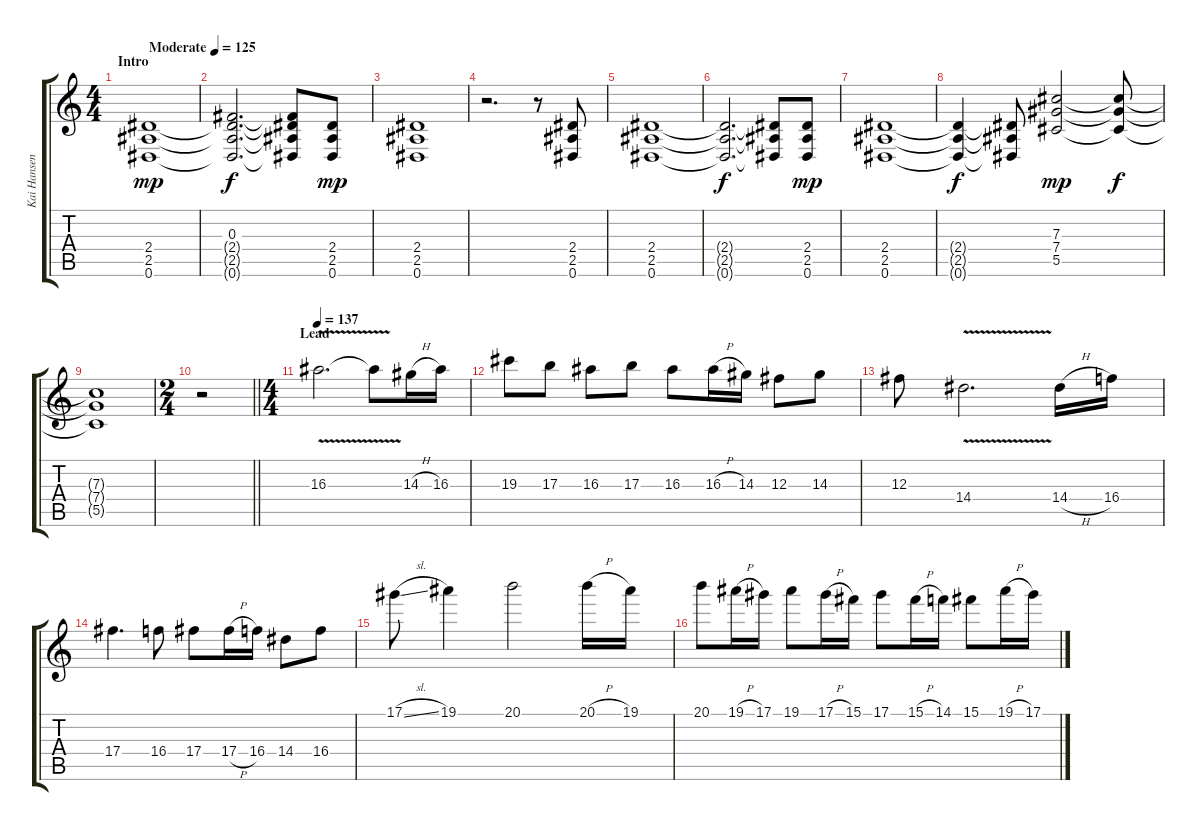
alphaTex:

\track ("Kai Hansen" "Kai Hansen") {instrument distortionguitar}
\staff {score tabs}
\tuning (Eb4 Bb3 Gb3 Db3 Ab2 Eb2) {hide}
\ts (4 4)
\section ("" "Intro")
\tempo (125 "Moderate")
\clef g2
\ks c
(2.4 2.5 0.6).1{dy mp instrument distortionguitar} |
(0.3 2.4{t} 2.5{t} 0.6{t}).2{d dy f} (0.3{t} 2.4{t} 2.5{t} 0.6{t}).8 (2.4 2.5 0.6).8{dy mp} |
(2.4 2.5 0.6).1 |
r.2{d} r.8 (2.4 2.5 0.6).8 |
(2.4 2.5 0.6).1 |
(2.4{t} 2.5{t} 0.6{t}).2{d dy f} (2.4{t} 2.5{t} 0.6{t}).8 (2.4 2.5 0.6).8{dy mp} |
(2.4 2.5 0.6).1 |
(2.4{t} 2.5{t} 0.6{t}).4{dy f} (2.4{t} 2.5{t} 0.6{t}).8 (7.3 7.4 5.5).2{dy mp} (7.3{t} 7.4{t} 5.5{t}).8{dy f} |
(7.3{t} 7.4{t} 5.5{t}).1 |
\ts (2 4)
\barLineRight lightlight
r.2 |
\ts (4 4)
\section ("" "Lead")
\tempo 137
16.3{v}.2{d instrument overdrivenguitar} 16.3{t}.8 14.3{h}.16 16.3.16 |
19.3.8 17.3.8 16.3.8 17.3.8 16.3.8 16.3{h}.16 14.3.16 12.3.8 14.3.8 |
12.3.8 14.4{v}.2{d} 14.4{h}.16 16.4.16 |
17.4.4{d} 16.4.8 17.4.8 17.4{h}.16 16.4.16 14.4.8 16.4.8 |
17.1{sl}.8 19.1.4 20.1.2 20.1{h}.16 19.1.16 |
20.1.8 19.1{h}.16 17.1.16 19.1.8 17.1{h}.16 15.1.16 17.1.8 15.1{h}.16 14.1.16 15.1.8 19.1{h}.16 17.1.16
